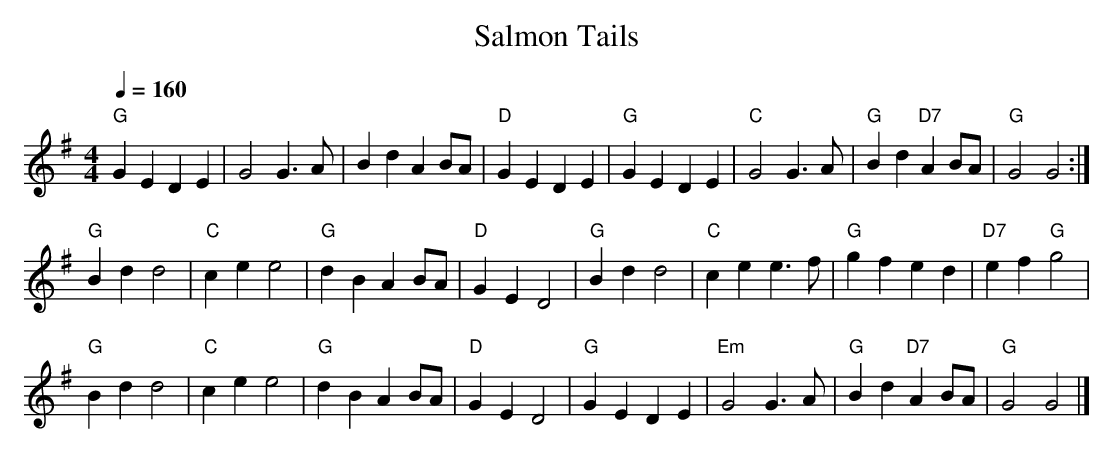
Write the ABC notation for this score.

X:1
T:Salmon Tails
M:4/4
L:1/4
Q:160
K:G
"G"GE DE|G2 G3/2A/2| Bd AB/2A/2|"D"GE DE|"G"GE DE|"C" G2 G3/2A/2|\
"G"Bd "D7"AB/2A/2|"G" G2 G2 :|
"G"Bd d2|"C"ce e2|"G"dB AB/2A/2|"D"GE D2|"G"Bd d2|"C"ce e3/2f/2|"G"gf ed\
|"D7"ef "G"g2|
"G"Bd d2|"C"ce e2|"G"dB AB/2A/2|"D"GE D2|"G"GE DE|"Em" G2 G3/2A/2|\
"G"Bd "D7"AB/2A/2|"G"G2 G2|]
